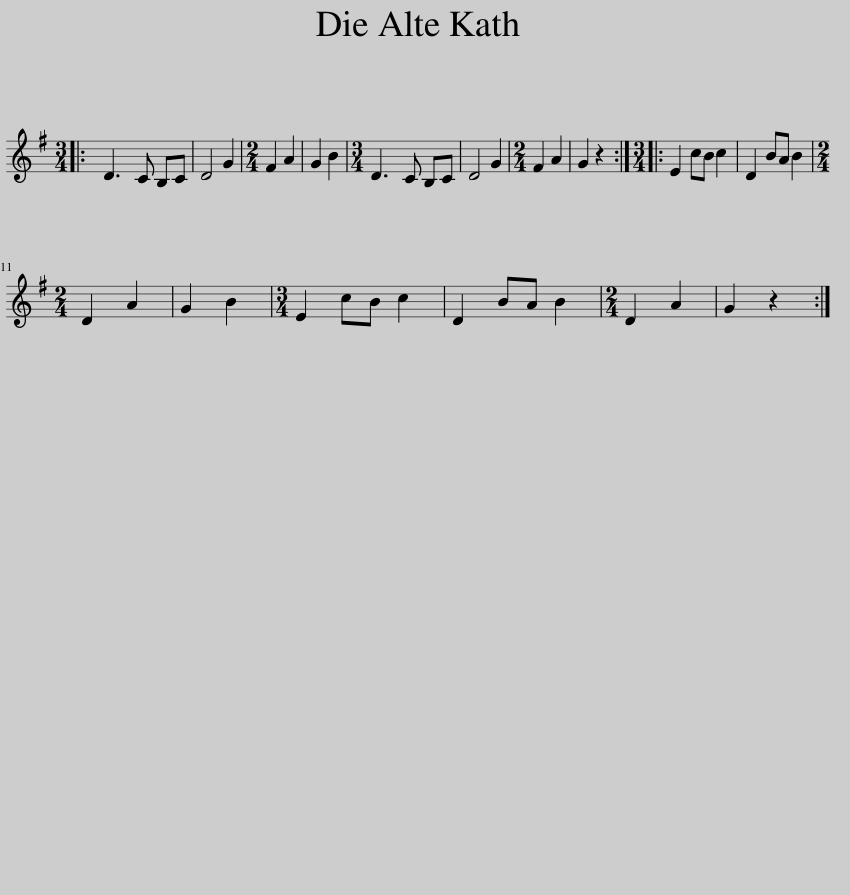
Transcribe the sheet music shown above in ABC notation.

X:1
L:1/8
M:3/4
I:linebreak $
K:G
V:1 treble
V:1
|: D3 C B,C | D4 G2 |[M:2/4] F2 A2 | G2 B2 |[M:3/4] D3 C B,C | %5
 D4 G2 |[M:2/4] F2 A2 | G2 z2 ::[M:3/4] E2 cB c2 | D2 BA B2 |$ %10
[M:2/4] D2 A2 | G2 B2 |[M:3/4] E2 cB c2 | D2 BA B2 |[M:2/4] D2 A2 | %15
 G2 z2 :| %16
